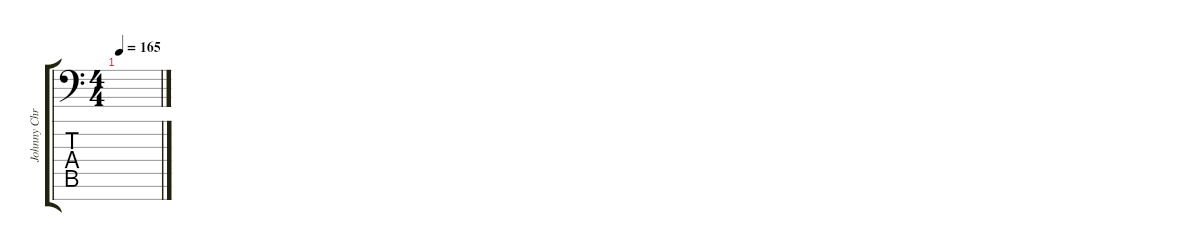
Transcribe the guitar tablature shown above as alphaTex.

\track ("Johnny Christ -- Bass" "Johnny Chr") {instrument overdrivenguitar}
\staff {score tabs}
\tuning (G2 D2 A1 D1 C-1 C-1 C-1) {hide}
\ts (4 4)
\tempo 165
\clef f4
\ks c
